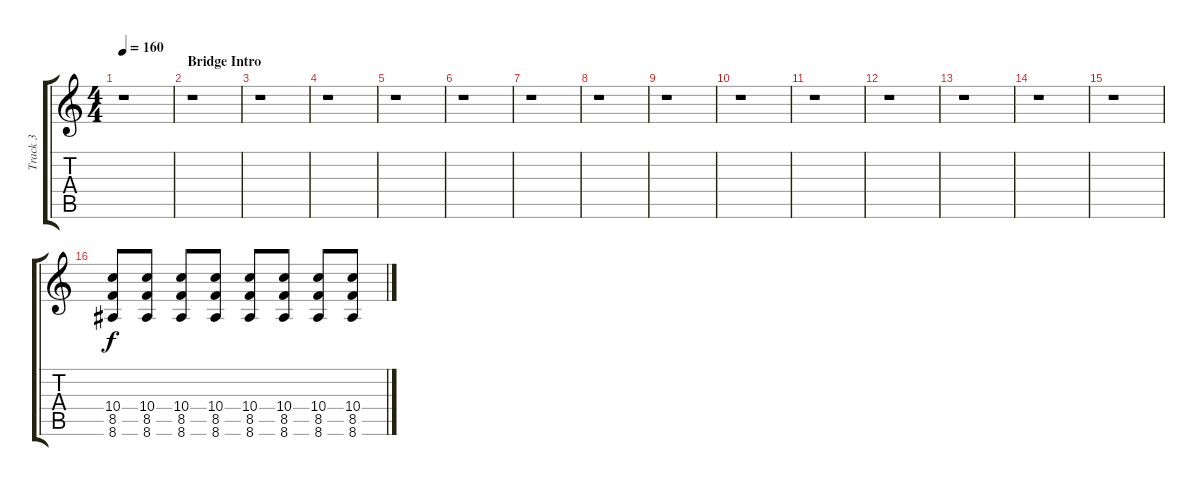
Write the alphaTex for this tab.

\track ("Track 3" "Track 3") {instrument distortionguitar}
\staff {score tabs}
\tuning (E4 B3 G3 D3 A2 D2) {hide}
\ts (4 4)
\tempo 160
\clef g2
\ks c
r.1{dy f} |
\section ("" "Bridge Intro")
r.1 |
r.1 |
r.1 |
r.1 |
r.1 |
r.1 |
r.1 |
r.1 |
r.1 |
r.1 |
r.1 |
r.1 |
r.1 |
r.1 |
(10.4 8.5 8.6).8 (10.4 8.5 8.6).8 (10.4 8.5 8.6).8 (10.4 8.5 8.6).8 (10.4 8.5 8.6).8 (10.4 8.5 8.6).8 (10.4 8.5 8.6).8 (10.4 8.5 8.6).8
